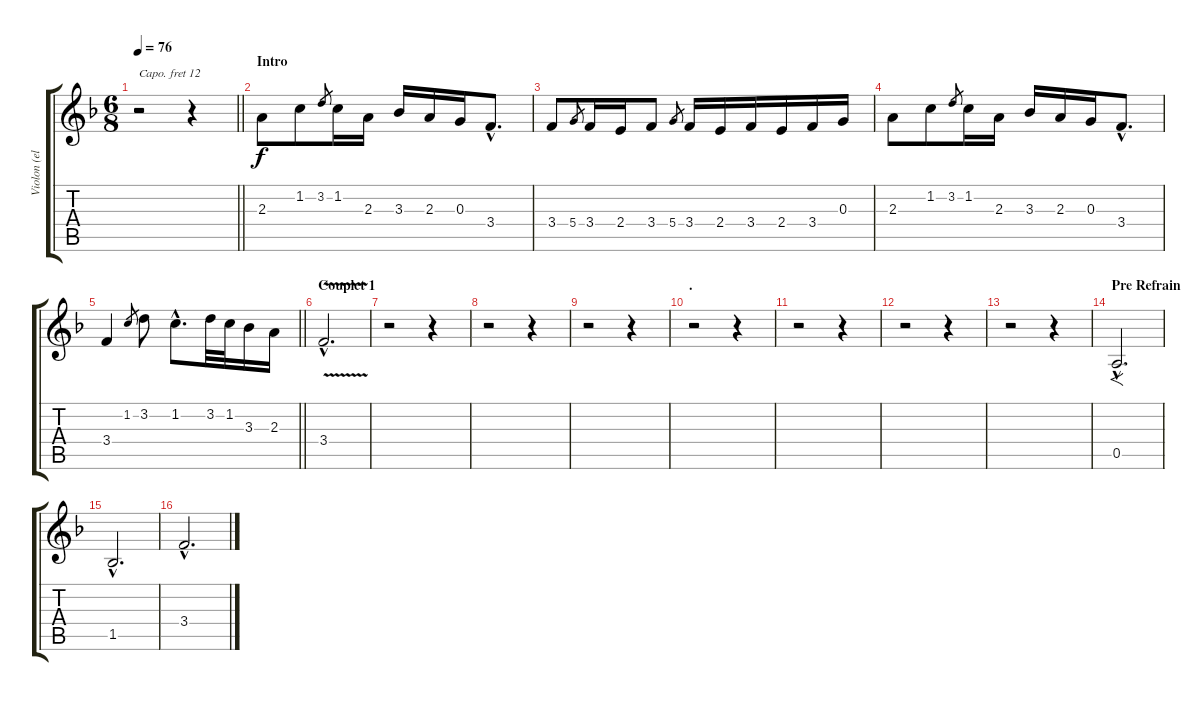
\track ("Violon (electric)" "Violon (el") {instrument flute}
\staff {score tabs}
\capo 12
\tuning (E4 B3 G3 D3 A2 E2) {hide}
\ts (6 8)
\tempo 76
\clef g2
\barLineRight lightlight
\ks f
r.2{dy f instrument flute} r.4 |
\section ("" "Intro")
2.3.8 1.2.8 3.2.8{gr} 1.2.16 2.3.16 3.3.16 2.3.16 0.3.16 3.4{hac}.8{d} |
3.4.8 5.4.8{gr} 3.4.16 2.4.16 3.4.8 5.4.8{gr} 3.4.16 2.4.16 3.4.16 2.4.16 3.4.16 0.3.16 |
2.3.8 1.2.8 3.2.8{gr} 1.2.16 2.3.16 3.3.16 2.3.16 0.3.16 3.4{hac}.8{d} |
\barLineRight lightlight
3.4.4 1.2.8{gr} 3.2.8 1.2{hac}.8{d} 3.2.32 1.2.32 3.3.16 2.3.16 |
\section ("" "Couplet 1")
3.4{v hac}.2{d volume 0} |
r.2 r.4 |
r.2 r.4 |
r.2 r.4 |
\section ("" ".")
r.2 r.4 |
r.2 r.4 |
r.2 r.4 |
r.2{volume 12} r.4 |
\section ("" "Pre Refrain")
0.5{hac}.2{f d} |
1.5{hac}.2{d} |
3.4{hac}.2{d}
